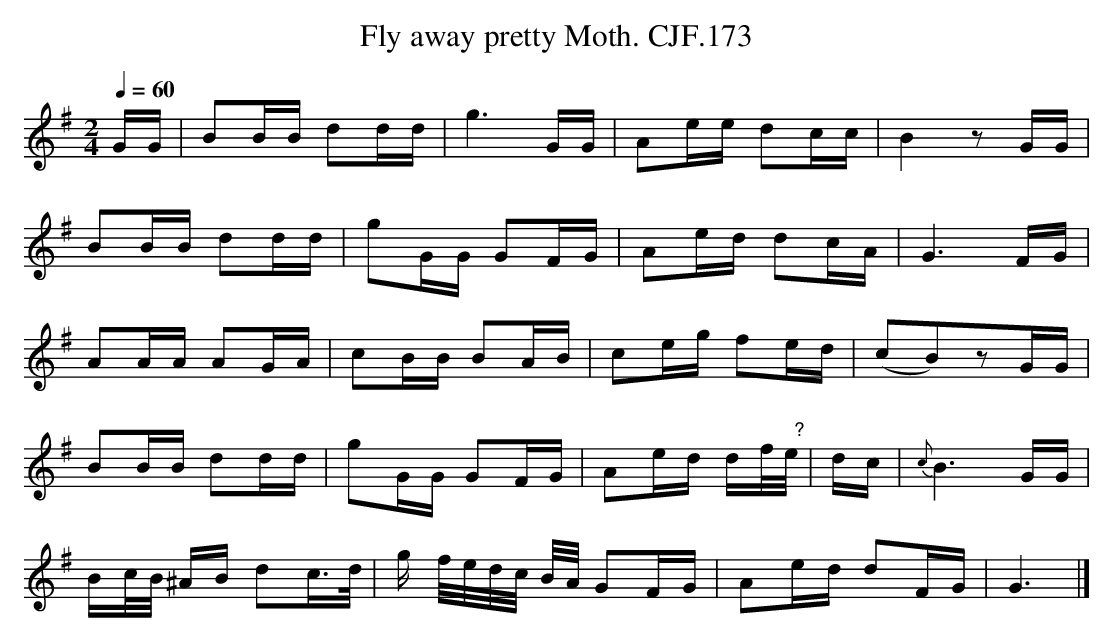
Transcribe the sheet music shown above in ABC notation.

X:1
T:Fly away pretty Moth. CJF.173
M:2/4
L:1/16
Q:1/4=60
K:G
GG|B2BB d2dd|g6GG|A2ee d2cc|B4z2GG|
B2BB d2dd|g2GG G2FG|A2ed d2cA|G6FG|
A2AA A2GA|c2BB B2AB|c2eg f2ed|(c2B2)z2GG|
B2BB d2dd|g2GG G2FG|\
A2ed df/"  ?"e/|dc|{c}B6GG|
Bc/B/ ^AB d2c>d|g f/e/d/c/ B/A/ G2FG|A2ed d2FG|G6|]
